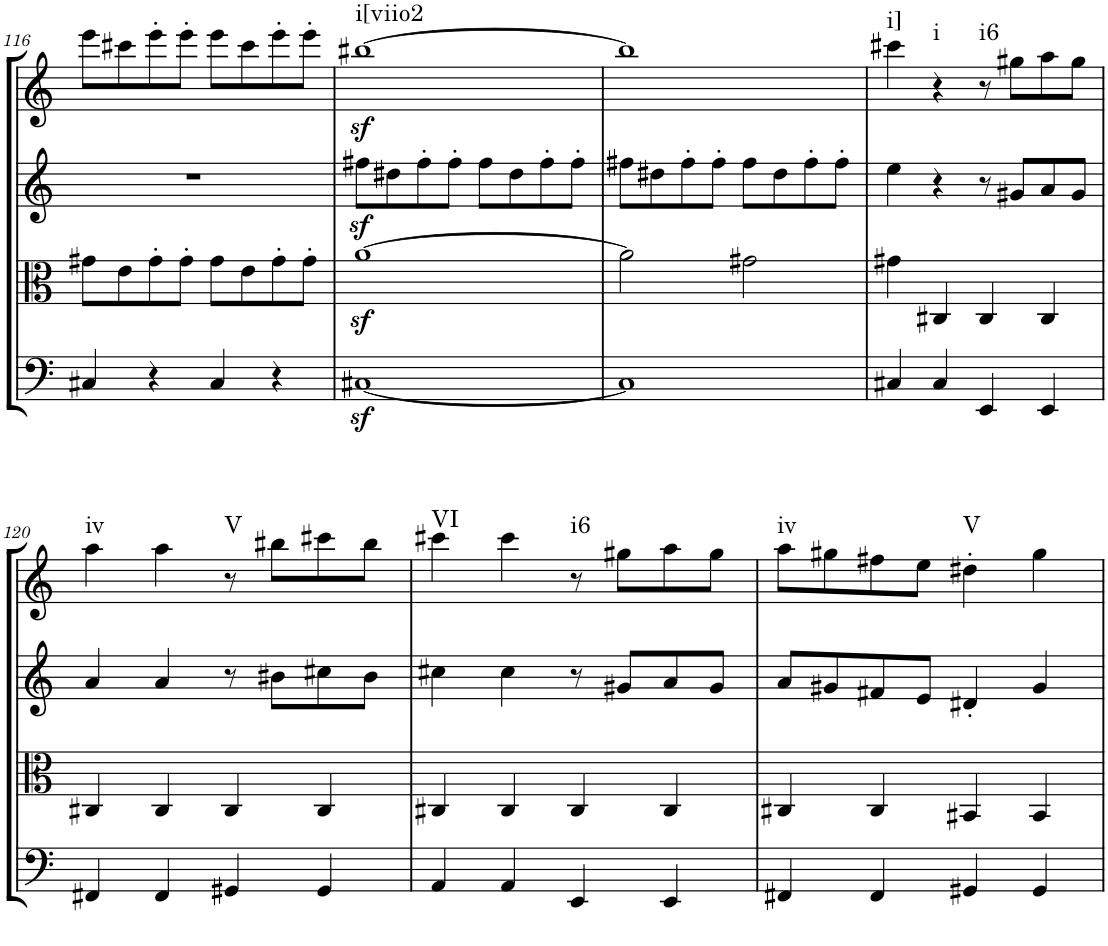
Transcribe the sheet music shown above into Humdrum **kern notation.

**kern	**kern	**kern	**kern	**dynam	**harte
*part4	*part3	*part2	*part1	*part1	*part1
*staff4	*staff3	*staff2	*staff1	*staff1	*
*I"Cello	*I"Viola	*I"2nd Violin	*I"1st Violin	*	*
!!LO:PB:g=z
*clefF4	*clefC3	*clefG2	*clefG2	*	*
*k[]	*k[]	*k[]	*k[]	*	*
*M2/2	*M2/2	*M2/2	*M2/2	*	*
*met(c|)	*met(c|)	*met(c|)	*met(c|)	*	*
=116	=116	=116	=116	=116	=116
4C#X/	8g#X\L	1r	8eee\L	.	.
.	8e\	.	8ccc#X\	.	.
4r	8g#'\	.	8eee'\	.	.
.	8g#'\J	.	8eee'\J	.	.
4C#/	8g#\L	.	8eee\L	.	.
.	8e\	.	8ccc#\	.	.
4r	8g#'\	.	8eee'\	.	.
.	8g#'\J	.	8eee'\J	.	.
=117	=117	=117	=117	=117	=117
!	!	!	!	!LO:DY:b	!LO:H:kt=i[viio2
[1C#Xz<	[1az<	8ff#Xz<\L	[1bb#X	sf	N
.	.	8dd#X\	.	.	.
.	.	8ff#'\	.	.	.
.	.	8ff#'\J	.	.	.
.	.	8ff#\L	.	.	.
.	.	8dd#\	.	.	.
.	.	8ff#'\	.	.	.
.	.	8ff#'\J	.	.	.
=118	=118	=118	=118	=118	=118
1C#]	2a\]	8ff#X\L	1bb#]	.	.
.	.	8dd#X\	.	.	.
.	.	8ff#'\	.	.	.
.	.	8ff#'\J	.	.	.
.	2g#X\	8ff#\L	.	.	.
.	.	8dd#\	.	.	.
.	.	8ff#'\	.	.	.
.	.	8ff#'\J	.	.	.
=119	=119	=119	=119	=119	=119
!	!	!	!	!	!LO:H:kt=i]
4C#X/	4g#X\	4ee\	4ccc#X\	.	N
!	!	!	!	!	!LO:H:kt=i
4C#/	4C#X/	4r	4r	.	N
!	!	!	!	!	!LO:H:kt=i6
4EE/	4C#/	8r	8r	.	N
.	.	8g#X/L	8gg#X\L	.	.
4EE/	4C#/	8a/	8aa\	.	.
.	.	8g#/J	8gg#\J	.	.
!!LO:LB:g=z
=120	=120	=120	=120	=120	=120
!	!	!	!	!	!LO:H:kt=iv
4FF#X/	4C#X/	4a/	4aa\	.	N
4FF#/	4C#/	4a/	4aa\	.	.
!	!	!	!	!	!LO:H:kt=V
4GG#X/	4C#/	8r	8r	.	N
.	.	8b#X\L	8bb#X\L	.	.
4GG#/	4C#/	8cc#X\	8ccc#X\	.	.
.	.	8b#\J	8bb#\J	.	.
=121	=121	=121	=121	=121	=121
!	!	!	!	!	!LO:H:kt=VI
4AA/	4C#X/	4cc#X\	4ccc#X\	.	N
4AA/	4C#/	4cc#\	4ccc#\	.	.
!	!	!	!	!	!LO:H:kt=i6
4EE/	4C#/	8r	8r	.	N
.	.	8g#X/L	8gg#X\L	.	.
4EE/	4C#/	8a/	8aa\	.	.
.	.	8g#/J	8gg#\J	.	.
=122	=122	=122	=122	=122	=122
!	!	!	!	!	!LO:H:kt=iv
4FF#X/	4C#X/	8a/L	8aa\L	.	N
.	.	8g#X/	8gg#X\	.	.
4FF#/	4C#/	8f#X/	8ff#X\	.	.
.	.	8e/J	8ee\J	.	.
!	!	!	!	!	!LO:H:kt=V
4GG#X/	4BB#X/	4d#X'/	4dd#X'\	.	N
4GG#/	4BB#/	4g#/	4gg#\	.	.
=	=	=	=	=	=
*-	*-	*-	*-	*-	*-
